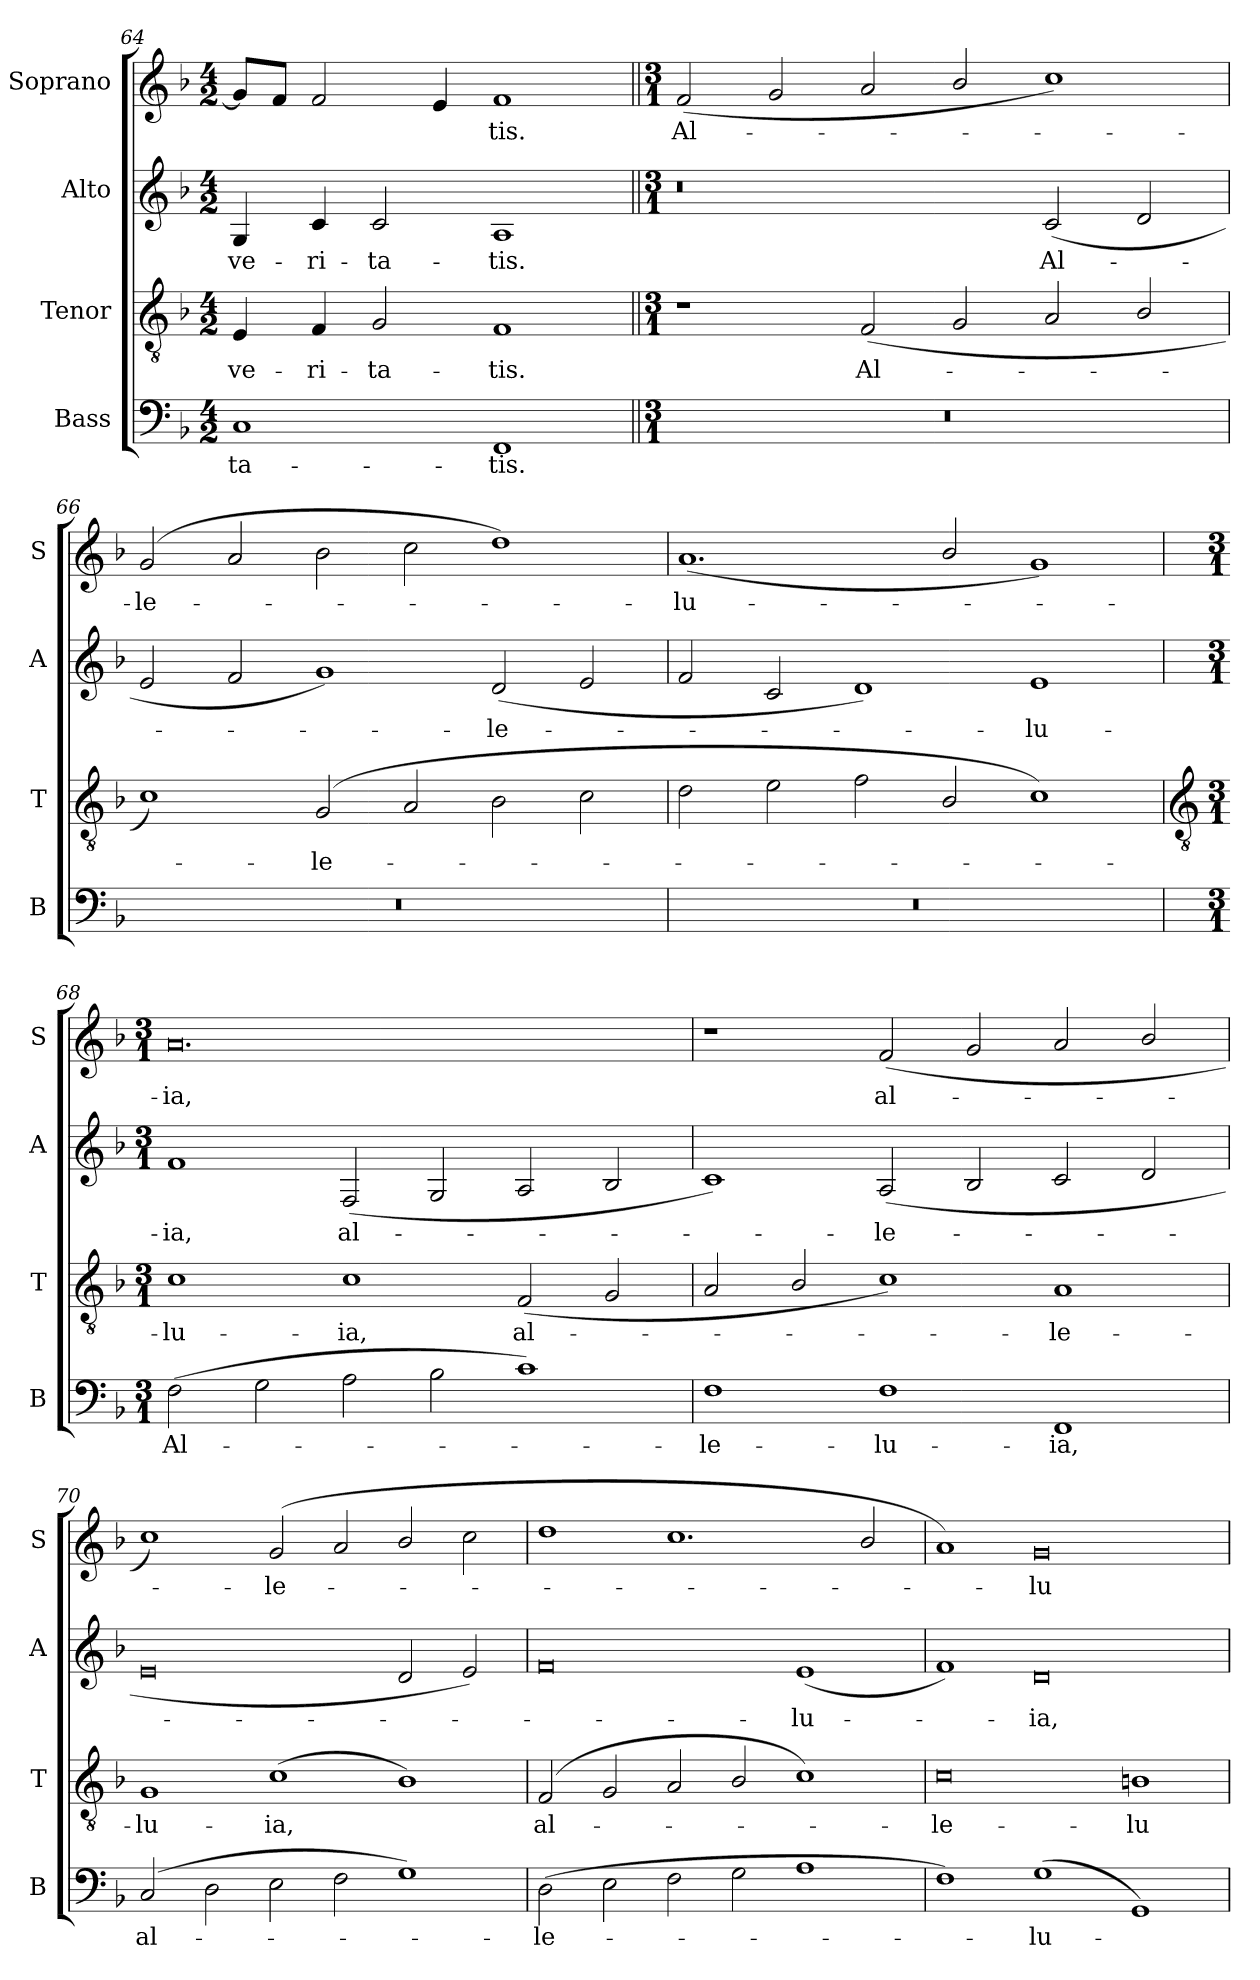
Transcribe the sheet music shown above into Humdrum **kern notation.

**kern	**text	**kern	**text	**kern	**text	**kern	**text
*part4	*part4	*part3	*part3	*part2	*part2	*part1	*part1
*staff4	*staff4	*staff3	*staff3	*staff2	*staff2	*staff1	*staff1
*I"Bass	*	*I"Tenor	*	*I"Alto	*	*I"Soprano	*
*I'B	*	*I'T	*	*I'A	*	*I'S	*
*clefF4	*	*clefGv2	*	*clefG2	*	*clefG2	*
*k[b-]	*	*k[b-]	*	*k[b-]	*	*k[b-]	*
*F:	*	*F:	*	*F:	*	*F:	*
*M4/2	*	*M4/2	*	*M4/2	*	*M4/2	*
=64	=64	=64	=64	=64	=64	=64	=64
!	!LO:LY:b	!	!LO:LY:b	!	!LO:LY:b	!	!
1C	-ta-	4E	ve-	4G	ve-	8gL]	.
.	.	.	.	.	.	8fJ	.
!	!	!	!LO:LY:b	!	!LO:LY:b	!	!
.	.	4F	-ri-	4c	-ri-	2f	.
!	!	!	!LO:LY:b	!	!LO:LY:b	!	!
.	.	2G	-ta-	2c	-ta-	.	.
.	.	.	.	.	.	4e	.
!	!LO:LY:b	!	!LO:LY:b	!	!LO:LY:b	!	!LO:LY:b
1FF	-tis.	1F	-tis.	1A	-tis.	1f	tis.
=65||	=65||	=65||	=65||	=65||	=65||	=65||	=65||
*M3/1	*	*M3/1	*	*M3/1	*	*M3/1	*
!LO:N:vis=0	!	!	!	!	!	!	!LO:LY:b
0.r	.	1r	.	0r	.	(<2f/	Al-
.	.	.	.	.	.	2g	.
!	!	!	!LO:LY:b	!	!	!	!
.	.	(<2F	Al-	.	.	2a	.
.	.	2G	.	.	.	2b-/	.
!	!	!	!	!	!LO:LY:b	!	!
.	.	2A	.	(<2c	Al-	1cc/)	.
.	.	2B-/	.	2d	.	.	.
=66	=66	=66	=66	=66	=66	=66	=66
!LO:N:vis=0	!	!	!	!	!	!	!LO:LY:b
0.r	.	1c/)	.	2e	.	(>2g	le-
.	.	.	.	2f	.	2a	.
!	!	!	!LO:LY:b	!	!	!	!
.	.	(<2G	le-	1g)	.	2b-	.
.	.	2A	.	.	.	2cc	.
!	!	!	!	!	!LO:LY:b	!	!
.	.	2B-	.	(<2d	le-	1dd)	.
.	.	2c	.	2e	.	.	.
=67	=67	=67	=67	=67	=67	=67	=67
!LO:N:vis=0	!	!	!	!	!	!	!LO:LY:b
0.r	.	2d	.	2f	.	(<1.a	lu-
.	.	2e	.	2c	.	.	.
.	.	2f	.	1d)	.	.	.
.	.	2B-/	.	.	.	2b-/	.
!	!	!	!	!	!LO:LY:b	!	!
.	.	1c)	.	1e	lu-	1g)	.
!!LO:LB:g=z
=68	=68	=68	=68	=68	=68	=68	=68
*	*	*clefGv2	*	*	*	*	*
*M3/1	*	*M3/1	*	*M3/1	*	*M3/1	*
!	!LO:LY:b	!	!LO:LY:b	!	!LO:LY:b	!	!LO:LY:b
(>2F	Al-	1c	lu-	1f	-ia,	0.a	ia,
2G	.	.	.	.	.	.	.
!	!	!	!LO:LY:b	!	!LO:LY:b	!	!
2A	.	1c	-ia,	(<2F	al-	.	.
2B-	.	.	.	2G	.	.	.
!	!	!	!LO:LY:b	!	!	!	!
1c)	.	(<2F	al-	2A	.	.	.
.	.	2G	.	2B-	.	.	.
=69	=69	=69	=69	=69	=69	=69	=69
!	!LO:LY:b	!	!	!	!	!	!
1F	le-	2A	.	1c)	.	1r	.
.	.	2B-/	.	.	.	.	.
!	!LO:LY:b	!	!	!	!LO:LY:b	!	!LO:LY:b
1F	-lu-	1c/)	.	(<2A	le-	(<2f	al-
.	.	.	.	2B-	.	2g	.
!	!LO:LY:b	!	!LO:LY:b	!	!	!	!
1FF	-ia,	1A	le-	2c	.	2a	.
.	.	.	.	2d	.	2b-/	.
=70	=70	=70	=70	=70	=70	=70	=70
!	!LO:LY:b	!	!LO:LY:b	!	!	!	!
(>2C	al-	1G	-lu-	0e	.	1cc/)	.
2D	.	.	.	.	.	.	.
!	!	!	!LO:LY:b	!	!	!	!LO:LY:b
2E	.	(>1c	-ia,	.	.	(<2g	le-
2F	.	.	.	.	.	2a	.
1G)	.	1B-)	.	2d	.	2b-/	.
.	.	.	.	2e)	.	2cc	.
=71	=71	=71	=71	=71	=71	=71	=71
!	!LO:LY:b	!	!LO:LY:b	!	!	!	!
(>2D	le-	(<2F	al-	0f	.	1dd	.
2E	.	2G	.	.	.	.	.
2F	.	2A	.	.	.	1.cc	.
2G	.	2B-/	.	.	.	.	.
!	!	!	!	!	!LO:LY:b	!	!
1A	.	1c)	.	(<1e	lu-	.	.
.	.	.	.	.	.	2b-/	.
=72	=72	=72	=72	=72	=72	=72	=72
!	!	!	!LO:LY:b	!	!	!	!
1F)	.	0c	le-	1f)	.	1a)	.
!	!LO:LY:b	!	!	!	!LO:LY:b	!	!LO:LY:b
(1G	lu-	.	.	0d	ia,	0g	lu-
!	!	!	!LO:LY:b	!	!	!	!
1GG)	.	1Bn	-lu-	.	.	.	.
=	=	=	=	=	=	=	=
*-	*-	*-	*-	*-	*-	*-	*-
